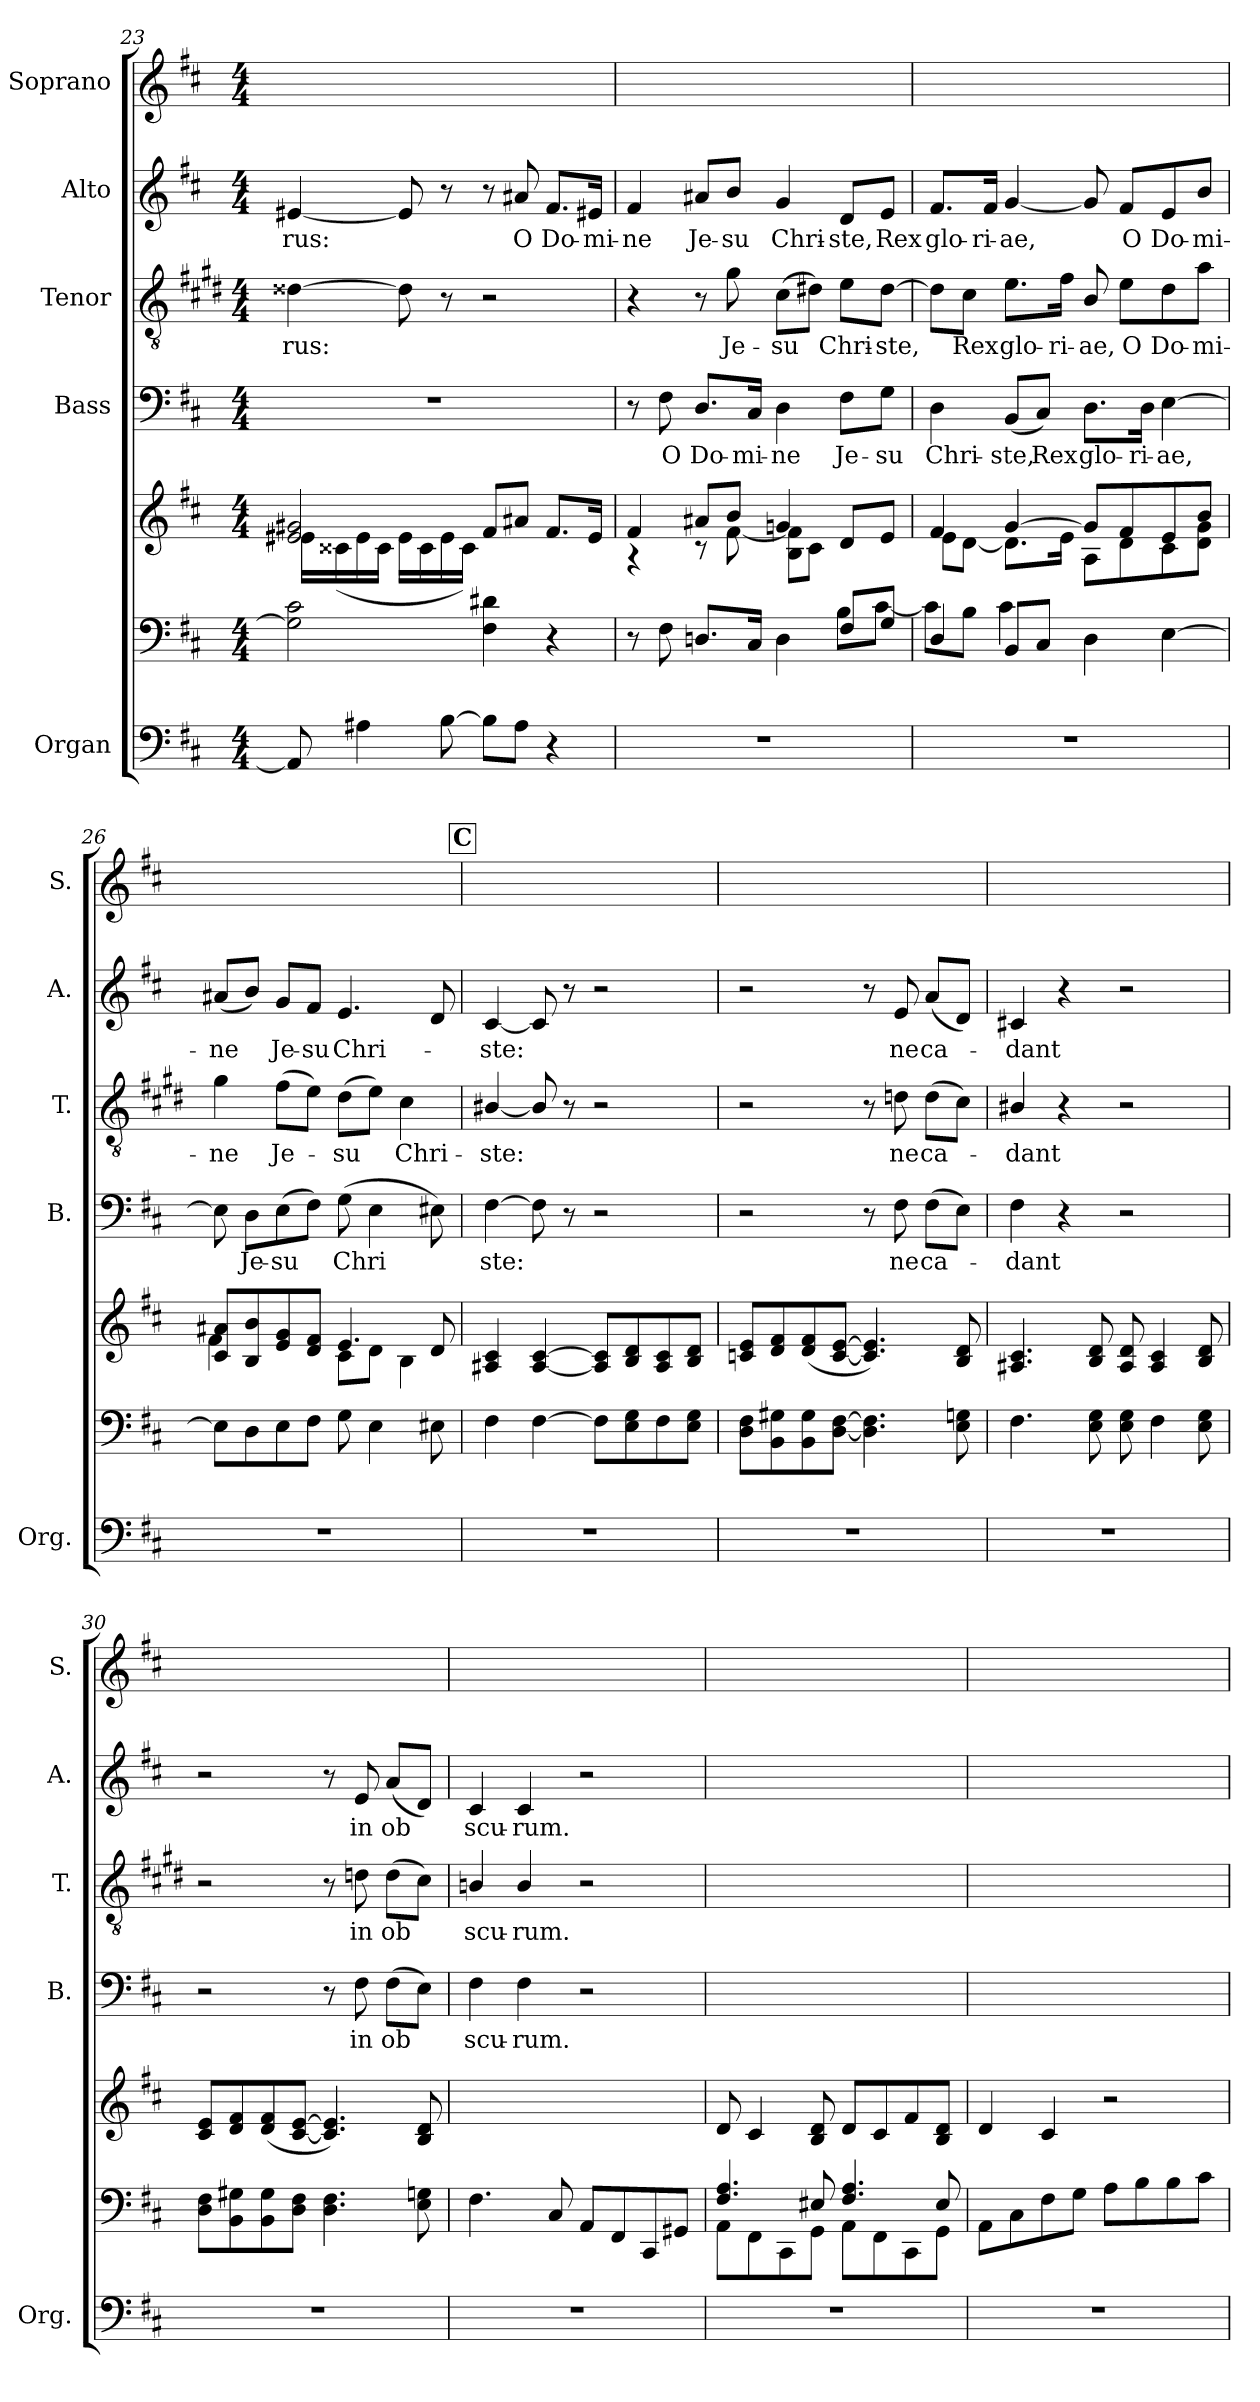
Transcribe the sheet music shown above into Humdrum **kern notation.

**kern	**kern	**kern	**kern	**text	**kern	**text	**kern	**text	**kern
*part5	*part5	*part5	*part4	*part4	*part3	*part3	*part2	*part2	*part1
*staff7	*staff6	*staff5	*staff4	*staff4	*staff3	*staff3	*staff2	*staff2	*staff1
*I"Organ	*	*	*I"Bass	*	*I"Tenor	*	*I"Alto	*	*I"Soprano
*I'Org.	*	*	*I'B.	*	*I'T.	*	*I'A.	*	*I'S.
*clefF4	*clefF4	*clefG2	*clefF4	*	*clefGv2	*	*clefG2	*	*clefG2
*	*	*	*	*	*ITrd1c2	*	*	*	*
*k[f#c#]	*k[f#c#]	*k[f#c#]	*k[f#c#]	*	*k[f#c#]	*	*k[f#c#]	*	*k[f#c#]
*M4/4	*M4/4	*M4/4	*M4/4	*	*M4/4	*	*M4/4	*	*M4/4
=23	=23	=23	=23	=23	=23	=23	=23	=23	=23
*	*	*^	*	*	*	*	*	*	*
!	!	!	!	!	!	!	!LO:LY:b:color=#0000FF	!	!LO:LY:b:color=#FC0107	!
8AA#/]	2G#\] 2c#\	2e#X/ 2g#X/	16e#\LL	1r	.	[4c##X\	-rus:	[4e#X/	-rus:	1ryy
.	.	.	(<16c##X\	.	.	.	.	.	.	.
4A#X\	.	.	16e#\	.	.	.	.	.	.	.
.	.	.	16c##\JJ	.	.	.	.	.	.	.
.	.	.	16e#\LL	.	.	8c##\]	.	8e#/]	.	.
.	.	.	16c##\	.	.	.	.	.	.	.
[8B\	.	.	16e#\	.	.	8r	.	8r	.	.
.	.	.	16c##\JJ)	.	.	.	.	.	.	.
8B\L]	4F#\ 4d#X\	8f#/L	2ryy	.	.	2r	.	8r	.	.
!	!	!	!	!	!	!	!	!	!LO:LY:b:color=#FC0107	!
8A#\J	.	8a#X/J	.	.	.	.	.	8a#X/	O	.
!	!	!	!	!	!	!	!	!	!LO:LY:b:color=#FC0107	!
4r	4r	8.f#/L	.	.	.	.	.	8.f#/L	Do-	.
!	!	!	!	!	!	!	!	!	!LO:LY:b:color=#FC0107	!
.	.	16e#/Jk	.	.	.	.	.	16e#X/Jk	-mi-	.
!!LO:PB:g=z
=24	=24	=24	=24	=24	=24	=24	=24	=24	=24	=24
*	*^	*	*	*	*	*	*	*	*	*
!	!	!	!	!	!	!	!	!	!	!LO:LY:b:color=#FC0107	!
1r	8r	2.ryy	4f#/	4r	8r	.	4r	.	4f#/	-ne	1ryy
!	!	!	!	!	!	!LO:LY:b	!	!	!	!	!
.	8F#\	.	.	.	8F#\	O	.	.	.	.	.
!	!	!	!	!	!	!LO:LY:b	!	!	!	!LO:LY:b:color=#FC0107	!
.	8.Dn/L	.	8a#X/L	8r	8.D/L	Do-	8r	.	8a#X/L	Je-	.
!	!	!	!	!	!	!	!	!LO:LY:b:color=#0000FF	!	!LO:LY:b:color=#FC0107	!
.	.	.	8b/J	[8f#\	.	.	8f#\	Je-	8b/J	-su	.
!	!	!	!	!	!	!LO:LY:b	!	!	!	!	!
.	16C#/Jk	.	.	.	16C#/Jk	-mi-	.	.	.	.	.
!	!	!	!	!	!	!LO:LY:b	!	!LO:LY:b:color=#0000FF	!	!LO:LY:b:color=#FC0107	!
.	4D\	.	4gn/	8B\ 8f#\]L	4D\	-ne	(>8B\L	-su	4g/	Chri-	.
.	.	.	.	8c#\J	.	.	8c#X\J)	.	.	.	.
!	!	!	!	!	!	!LO:LY:b	!	!LO:LY:b:color=#0000FF	!	!LO:LY:b:color=#FC0107	!
.	8F#/L	8B\L	8d/L	4ryy	8F#\L	Je-	8d\L	Chri-	8d/L	-ste,	.
!	!	!	!	!	!	!LO:LY:b	!	!LO:LY:b:color=#0000FF	!	!LO:LY:b:color=#FC0107	!
.	8G/J	[8c#\J	8e/J	.	8G\J	-su	[8c#\J	-ste,	8e/J	Rex	.
=25	=25	=25	=25	=25	=25	=25	=25	=25	=25	=25	=25
!	!	!	!	!	!	!LO:LY:b	!	!	!	!LO:LY:b:color=#FC0107	!
1r	4D/	8c#\L]	4f#/	8e\L	4D\	Chri-	8c#\L]	.	8.f#/L	glo-	1ryy
!	!	!	!	!	!	!	!	!LO:LY:b:color=#0000FF	!	!	!
.	.	8B\J	.	[8d\J	.	.	8B\J	Rex	.	.	.
!	!	!	!	!	!	!	!	!	!	!LO:LY:b:color=#FC0107	!
.	.	.	.	.	.	.	.	.	16f#/Jk	-ri-	.
!	!	!	!	!	!	!LO:LY:b	!	!LO:LY:b:color=#0000FF	!	!LO:LY:b:color=#FC0107	!
.	8BB/L	4c#\	[4g/	8.d\L]	(<8BB/L	-ste,	8.d\L	glo-	[4g/	-ae,	.
!	!	!	!	!	!	!LO:LY:b	!	!	!	!	!
.	8C#/J	.	.	.	8C#/J)	Rex	.	.	.	.	.
!	!	!	!	!	!	!	!	!LO:LY:b:color=#0000FF	!	!	!
.	.	.	.	16e\Jk	.	.	16e\Jk	-ri-	.	.	.
!	!	!	!	!	!	!LO:LY:b	!	!LO:LY:b:color=#0000FF	!	!	!
.	4D\	2ryy	8g/L]	8A\L	8.D\L	glo-	8A/	-ae,	8g/]	.	.
!	!	!	!	!	!	!	!	!LO:LY:b:color=#0000FF	!	!LO:LY:b:color=#FC0107	!
.	.	.	8f#/	8d\	.	.	8d\L	O	8f#/L	O	.
!	!	!	!	!	!	!LO:LY:b	!	!	!	!	!
.	.	.	.	.	16D\Jk	-ri-	.	.	.	.	.
!	!	!	!	!	!	!LO:LY:b	!	!LO:LY:b:color=#0000FF	!	!LO:LY:b:color=#FC0107	!
.	[4E\	.	8e/	8c#\	[4E\	-ae,	8c#\	Do-	8e/	Do-	.
!	!	!	!	!	!	!	!	!LO:LY:b:color=#0000FF	!	!LO:LY:b:color=#FC0107	!
.	.	.	8b/J	8d\ 8g\J	.	.	8g\J	-mi-	8b/J	-mi-	.
*	*v	*v	*	*	*	*	*	*	*	*	*
!!LO:PB:g=z
=26	=26	=26	=26	=26	=26	=26	=26	=26	=26	=26
!	!	!	!	!	!	!	!LO:LY:b:color=#0000FF	!	!LO:LY:b:color=#FC0107	!
1r	8E\L]	8c#/ 8a#X/L	4f#\	8E\]	.	4f#\	-ne	(<8a#X/L	-ne	1ryy
!	!	!	!	!	!LO:LY:b	!	!	!	!	!
.	8D\	8B/ 8b/	.	8D\L	Je-	.	.	8b/J)	.	.
!	!	!	!	!	!LO:LY:b	!	!LO:LY:b:color=#0000FF	!	!LO:LY:b:color=#FC0107	!
.	8E\	8e/ 8g/	4ryy	(>8E\	-su	(>8e\L	-Je-	8g/L	Je-	.
!	!	!	!	!	!	!	!	!	!LO:LY:b:color=#FC0107	!
.	8F#\J	8d/ 8f#/J	.	8F#\J)	.	8d\J)	.	8f#/J	-su	.
!	!	!	!	!	!LO:LY:b	!	!LO:LY:b:color=#0000FF	!	!LO:LY:b:color=#FC0107	!
.	8G\	4.e/	8c#\L	(>8G\	Chri	(>8c#\L	-su	4.e/	-Chri-	.
.	4E\	.	8d\J	4E\	.	8d\J)	.	.	.	.
!	!	!	!	!	!	!	!LO:LY:b:color=#0000FF	!	!	!
.	.	.	4B\	.	.	4B\	Chri-	.	.	.
.	8E#X\	8d/	.	8E#X\)	.	.	.	8d/	.	.
*	*	*v	*v	*	*	*	*	*	*	*
!!LO:REH:place=s1:a:B:fs=14:t=C
=27	=27	=27	=27	=27	=27	=27	=27	=27	=27
!	!	!	!	!LO:LY:b	!	!LO:LY:b:color=#0000FF	!	!LO:LY:b:color=#FC0107	!
1r	4F#\	4A#X/ 4c#/	[4F#\	ste:	[4A#X/	-ste:	[4c#/	-ste:	1ryy
.	[4F#\	[4A#/ [4c#/	8F#\]	.	8A#/]	.	8c#/]	.	.
.	.	.	8r	.	8r	.	8r	.	.
.	8F#\L]	8A#/] 8c#/]L	2r	.	2r	.	2r	.	.
.	8E\ 8G\	8B/ 8d/	.	.	.	.	.	.	.
.	8F#\	8A#/ 8c#/	.	.	.	.	.	.	.
.	8E\ 8G\J	8B/ 8d/J	.	.	.	.	.	.	.
=28	=28	=28	=28	=28	=28	=28	=28	=28	=28
1r	8D\ 8F#\L	8cn/ 8e/L	2r	.	2r	.	2r	.	1ryy
.	8BB\ 8G#X\	8d/ 8f#/	.	.	.	.	.	.	.
.	8BB\ 8G#\	(<8d/ 8f#/	.	.	.	.	.	.	.
.	[8D\ [8F#\J	[8c/ [8e/J	.	.	.	.	.	.	.
.	4.D\] 4.F#\]	4.c/] 4.e/])	8r	.	8r	.	8r	.	.
!	!	!	!	!LO:LY:b	!	!LO:LY:b:color=#0000FF	!	!LO:LY:b:color=#FC0107	!
.	.	.	8F#\	ne	8cn\	ne	8e/	ne	.
!	!	!	!	!LO:LY:b	!	!LO:LY:b:color=#0000FF	!	!LO:LY:b:color=#FC0107	!
.	.	.	(>8F#\L	-ca-	(>8c\L	-ca-	(<8a/L	-ca-	.
.	8E\ 8Gn\	8B/ 8d/	8E\J)	.	8B\J)	.	8d/J)	.	.
!!LO:PB:g=z
=29	=29	=29	=29	=29	=29	=29	=29	=29	=29
!	!	!	!	!LO:LY:b	!	!LO:LY:b:color=#0000FF	!	!LO:LY:b:color=#FC0107	!
1r	4.F#\	4.A#X/ 4.c#/	4F#\	-dant	4A#X/	-dant	4c#X/	-dant	1ryy
.	.	.	4r	.	4r	.	4r	.	.
.	8E\ 8G\	8B/ 8d/	.	.	.	.	.	.	.
.	8E\ 8G\	8A#/ 8d/	2r	.	2r	.	2r	.	.
.	4F#\	4A#/ 4c#/	.	.	.	.	.	.	.
.	8E\ 8G\	8B/ 8d/	.	.	.	.	.	.	.
=30	=30	=30	=30	=30	=30	=30	=30	=30	=30
1r	8D\ 8F#\L	8c#/ 8e/L	2r	.	2r	.	2r	.	1ryy
.	8BB\ 8G#X\	8d/ 8f#/	.	.	.	.	.	.	.
.	8BB\ 8G#\	(<8d/ 8f#/	.	.	.	.	.	.	.
.	8D\ 8F#\J	[8c#/ [8e/J	.	.	.	.	.	.	.
.	4.D\ 4.F#\	4.c#/] 4.e/])	8r	.	8r	.	8r	.	.
!	!	!	!	!LO:LY:b	!	!LO:LY:b:color=#0000FF	!	!LO:LY:b:color=#FC0107	!
.	.	.	8F#\	in	8cn\	in	8e/	in	.
!	!	!	!	!LO:LY:b	!	!LO:LY:b:color=#0000FF	!	!LO:LY:b:color=#FC0107	!
.	.	.	(>8F#\L	-ob	(>8c\L	-ob	(<8a/L	-ob	.
.	8E\ 8Gn\	8B/ 8d/	8E\J)	.	8B\J)	.	8d/J)	.	.
=31	=31	=31	=31	=31	=31	=31	=31	=31	=31
!	!	!	!	!LO:LY:b	!	!LO:LY:b:color=#0000FF	!	!LO:LY:b:color=#FC0107	!
1r	4.F#\	1ryy	4F#\	-scu-	4An/	scu-	4c#/	scu-	1ryy
!	!	!	!	!LO:LY:b	!	!LO:LY:b:color=#0000FF	!	!LO:LY:b:color=#FC0107	!
.	.	.	4F#\	-rum.	4A/	-rum.	4c#/	-rum.	.
.	8C#/	.	.	.	.	.	.	.	.
.	8AA/L	.	2r	.	2r	.	2r	.	.
.	8FF#/	.	.	.	.	.	.	.	.
.	8CC#/	.	.	.	.	.	.	.	.
.	8GG#X/J	.	.	.	.	.	.	.	.
=32	=32	=32	=32	=32	=32	=32	=32	=32	=32
*	*^	*	*	*	*	*	*	*	*
1r	4.F#/ 4.A/	8AA\L	8d/	1ryy	.	1ryy	.	1ryy	.	1ryy
.	.	8FF#\	4c#/	.	.	.	.	.	.	.
.	.	8CC#\	.	.	.	.	.	.	.	.
.	8E#X/	8GG\J	8B/ 8d/	.	.	.	.	.	.	.
.	4.F#/ 4.A/	8AA\L	8d/L	.	.	.	.	.	.	.
.	.	8FF#\	8c#/	.	.	.	.	.	.	.
.	.	8CC#\	8f#/	.	.	.	.	.	.	.
.	8E#/	8GG\J	8B/ 8d/J	.	.	.	.	.	.	.
*	*v	*v	*	*	*	*	*	*	*	*
!!LO:PB:g=z
=33	=33	=33	=33	=33	=33	=33	=33	=33	=33
1r	8AA\L	4d/	1ryy	.	1ryy	.	1ryy	.	1ryy
.	8C#\	.	.	.	.	.	.	.	.
.	8F#\	4c#/	.	.	.	.	.	.	.
.	8G\J	.	.	.	.	.	.	.	.
.	8A\L	2r	.	.	.	.	.	.	.
.	8B\	.	.	.	.	.	.	.	.
.	8B\	.	.	.	.	.	.	.	.
.	8c#\J	.	.	.	.	.	.	.	.
=	=	=	=	=	=	=	=	=	=
*-	*-	*-	*-	*-	*-	*-	*-	*-	*-
